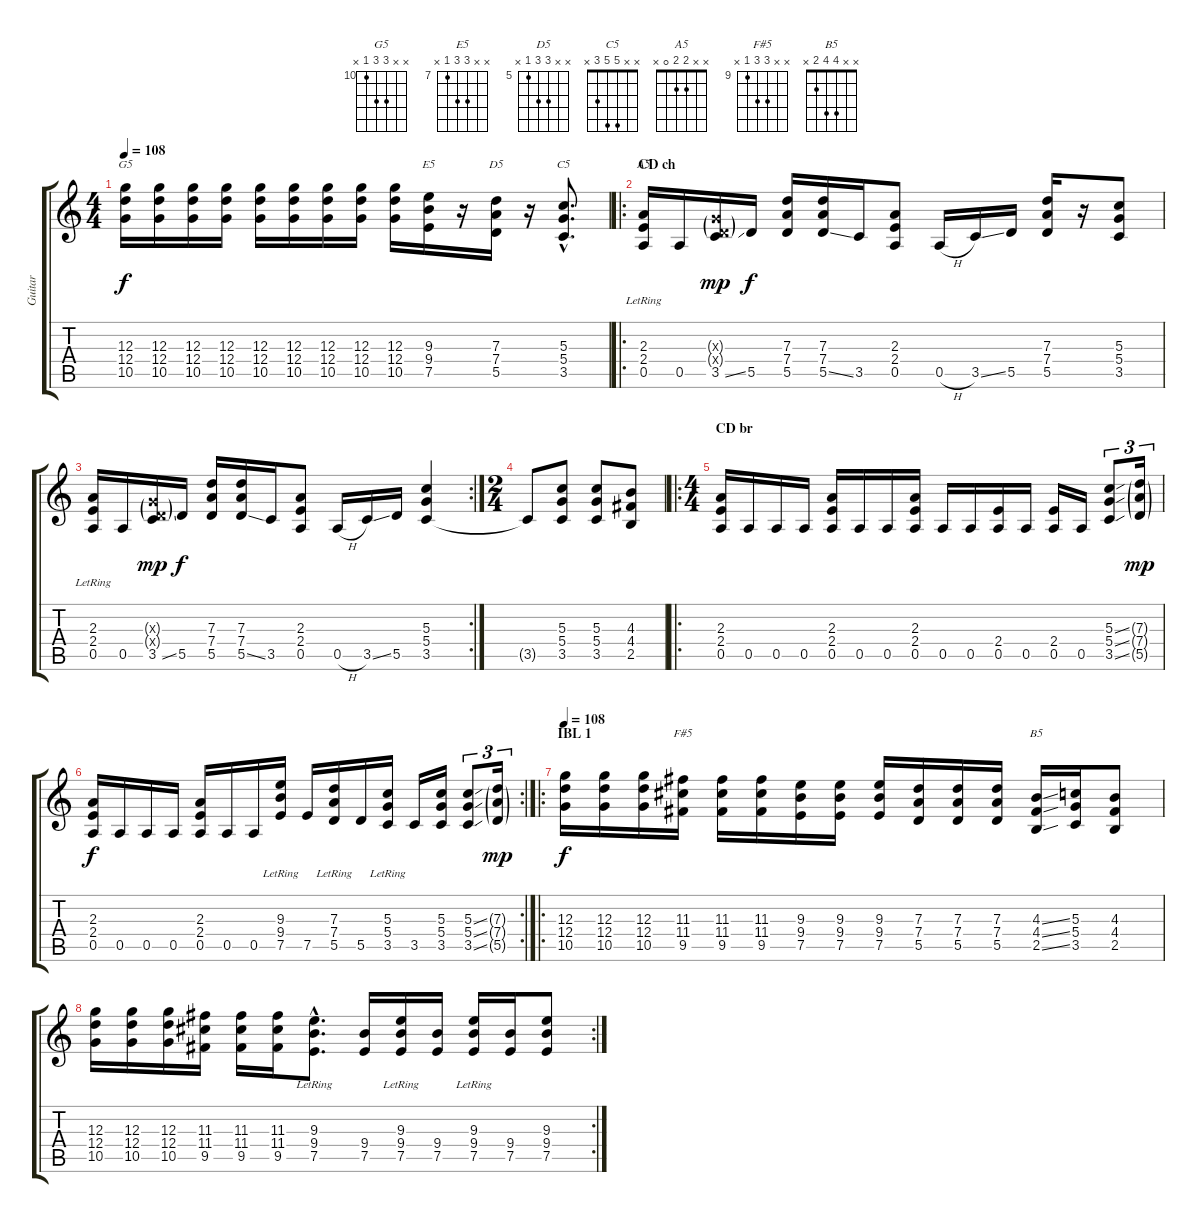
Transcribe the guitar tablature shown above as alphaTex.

\track ("Guitar" "Guitar") {instrument distortionguitar}
\staff {score tabs}
\tuning (E4 B3 G3 D3 A2 E2) {hide}
\chord ("G5" x x 12 12 10 x) {firstfret 10}
\chord ("E5" x x 9 9 7 x) {firstfret 7}
\chord ("D5" x x 7 7 5 x) {firstfret 5}
\chord ("C5" x x 5 5 3 x)
\chord ("A5" x x 2 2 0 x)
\chord ("F#5" x x 11 11 9 x) {firstfret 9}
\chord ("B5" x x 4 4 2 x)
\ts (4 4)
\tempo 108
\clef g2
\ks c
(12.3 12.4 10.5).16{ch "G5" dy f} (12.3 12.4 10.5).16 (12.3 12.4 10.5).16 (12.3 12.4 10.5).16 (12.3 12.4 10.5).16 (12.3 12.4 10.5).16 (12.3 12.4 10.5).16 (12.3 12.4 10.5).16 (12.3 12.4 10.5).16 (9.3 9.4 7.5).16{ch "E5"} r.16 (7.3 7.4 5.5).16{ch "D5"} r.16 (5.3{hac} 5.4{hac} 3.5{hac}).8{d ch "C5"} |
\ro
\section ("" "CD ch")
(2.3{lr} 2.4{lr} 0.5).16{ch "A5"} 0.5.16 (0.3{g x} 0.4{g x} 3.5{ss}).16{dy mp} 5.5.16{dy f} (7.3 7.4 5.5).16 (7.3 7.4 5.5{ss}).16 3.5.16 (2.3 2.4 0.5).8 0.5{h}.16 3.5{ss}.16 5.5.16 (7.3 7.4 5.5).16 r.16 (5.3 5.4 3.5).8 |
\rc 2
(2.3{lr} 2.4{lr} 0.5).16 0.5.16 (0.3{g x} 0.4{g x} 3.5{ss}).16{dy mp} 5.5.16{dy f} (7.3 7.4 5.5).16 (7.3 7.4 5.5{ss}).16 3.5.16 (2.3 2.4 0.5).8 0.5{h}.16 3.5{ss}.16 5.5.16 (5.3 5.4 3.5).4 |
\ts (2 4)
3.5{t}.8 (5.3 5.4 3.5).8 (5.3 5.4 3.5).8 (4.3 4.4 2.5).8 |
\ro
\ts (4 4)
\section ("" "CD br")
(2.3 2.4 0.5).16 0.5.16 0.5.16 0.5.16 (2.3 2.4 0.5).16 0.5.16 0.5.16 (2.3 2.4 0.5).16 0.5.16 0.5.16 (2.4 0.5).16 0.5.16 (2.4 0.5).16 0.5.16 (5.3{ss} 5.4{ss} 3.5{ss}).8{tu (3 2)} (7.3{g} 7.4{g} 5.5{g}).16{tu (3 2) dy mp} |
\rc 2
(2.3 2.4 0.5).16{dy f} 0.5.16 0.5.16 0.5.16 (2.3 2.4 0.5).16 0.5.16 0.5.16 (9.3{lr} 9.4{lr} 7.5).16 7.5.16 (7.3{lr} 7.4{lr} 5.5).16 5.5.16 (5.3{lr} 5.4{lr} 3.5).16 3.5.16 (5.3 5.4 3.5).16 (5.3{ss} 5.4{ss} 3.5{ss}).8{tu (3 2)} (7.3{g} 7.4{g} 5.5{g}).16{tu (3 2) dy mp} |
\ro
\section ("" "IBL 1")
\tempo 108
(12.3 12.4 10.5).16{dy f} (12.3 12.4 10.5).16 (12.3 12.4 10.5).16 (11.3 11.4 9.5).16{ch "F#5"} (11.3 11.4 9.5).16 (11.3 11.4 9.5).16 (9.3 9.4 7.5).16 (9.3 9.4 7.5).16 (9.3 9.4 7.5).16 (7.3 7.4 5.5).16 (7.3 7.4 5.5).16 (7.3 7.4 5.5).16 (4.3{ss} 4.4{ss} 2.5{ss}).16{ch "B5"} (5.3 5.4 3.5).16 (4.3 4.4 2.5).8 |
\rc 2
(12.3 12.4 10.5).16 (12.3 12.4 10.5).16 (12.3 12.4 10.5).16 (11.3 11.4 9.5).16 (11.3 11.4 9.5).16 (11.3 11.4 9.5).16 (9.3{hac lr} 9.4{hac} 7.5{hac}).8{d} (9.4 7.5).16 (9.3{lr} 9.4 7.5).16 (9.4 7.5).16 (9.3{lr} 9.4 7.5).16 (9.4 7.5).16 (9.3 9.4 7.5).8
